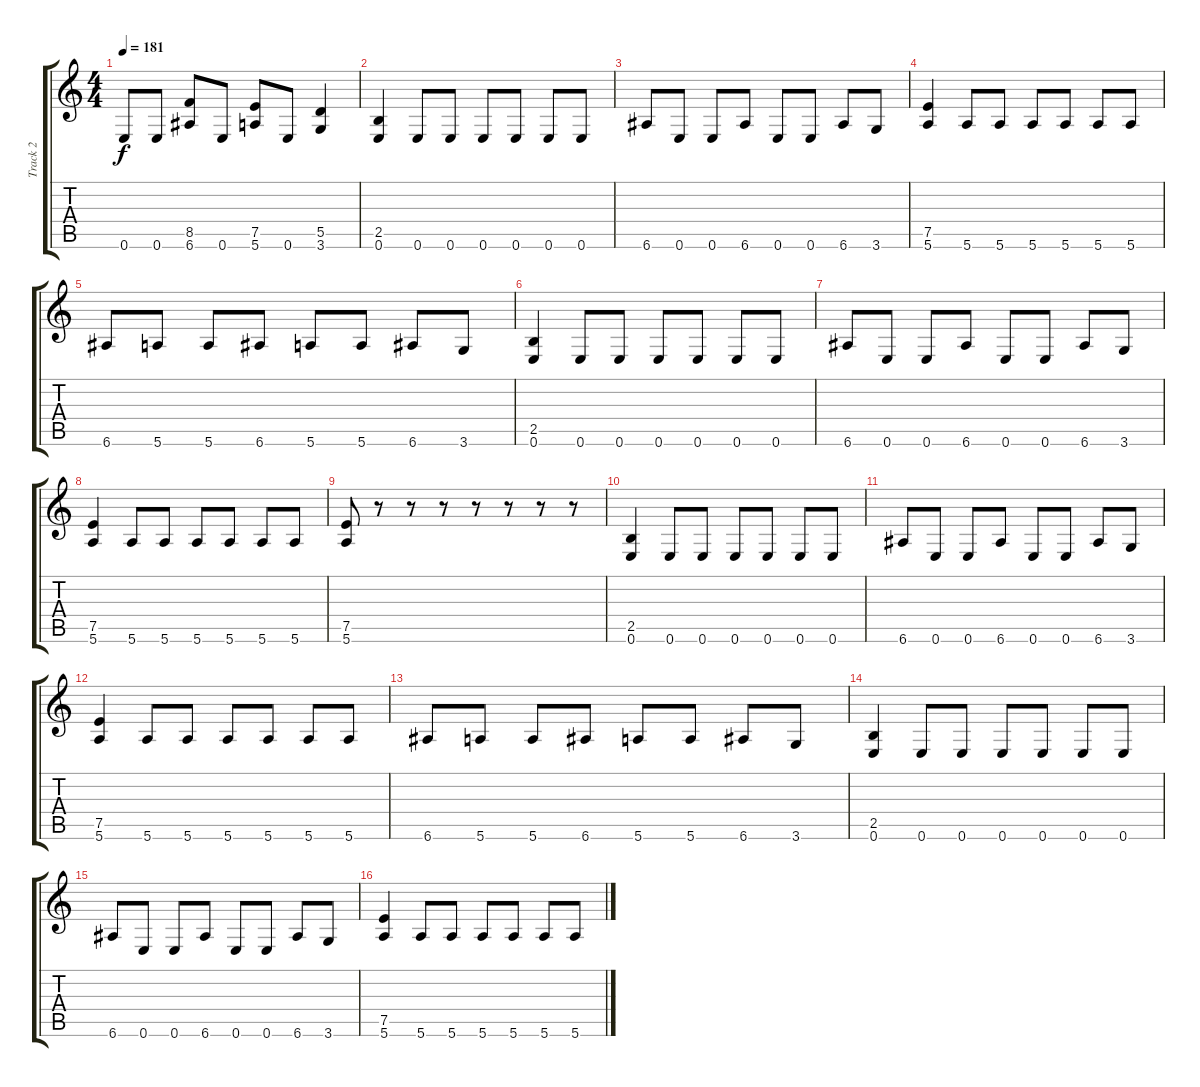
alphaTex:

\track ("Track 2" "Track 2") {instrument distortionguitar}
\staff {score tabs}
\tuning (E4 B3 G3 D3 A2 E2) {hide}
\ts (4 4)
\tempo 181
\clef g2
\ks c
0.6.8{dy f} 0.6.8 (8.5 6.6).8 0.6.8 (7.5 5.6).8 0.6.8 (5.5 3.6).4 |
(2.5 0.6).4 0.6.8 0.6.8 0.6.8 0.6.8 0.6.8 0.6.8 |
6.6.8 0.6.8 0.6.8 6.6.8 0.6.8 0.6.8 6.6.8 3.6.8 |
(7.5 5.6).4 5.6.8 5.6.8 5.6.8 5.6.8 5.6.8 5.6.8 |
6.6.8 5.6.8 5.6.8 6.6.8 5.6.8 5.6.8 6.6.8 3.6.8 |
(2.5 0.6).4 0.6.8 0.6.8 0.6.8 0.6.8 0.6.8 0.6.8 |
6.6.8 0.6.8 0.6.8 6.6.8 0.6.8 0.6.8 6.6.8 3.6.8 |
(7.5 5.6).4 5.6.8 5.6.8 5.6.8 5.6.8 5.6.8 5.6.8 |
(7.5 5.6).8 r.8 r.8 r.8 r.8 r.8 r.8 r.8 |
(2.5 0.6).4 0.6.8 0.6.8 0.6.8 0.6.8 0.6.8 0.6.8 |
6.6.8 0.6.8 0.6.8 6.6.8 0.6.8 0.6.8 6.6.8 3.6.8 |
(7.5 5.6).4 5.6.8 5.6.8 5.6.8 5.6.8 5.6.8 5.6.8 |
6.6.8 5.6.8 5.6.8 6.6.8 5.6.8 5.6.8 6.6.8 3.6.8 |
(2.5 0.6).4 0.6.8 0.6.8 0.6.8 0.6.8 0.6.8 0.6.8 |
6.6.8 0.6.8 0.6.8 6.6.8 0.6.8 0.6.8 6.6.8 3.6.8 |
(7.5 5.6).4 5.6.8 5.6.8 5.6.8 5.6.8 5.6.8 5.6.8
